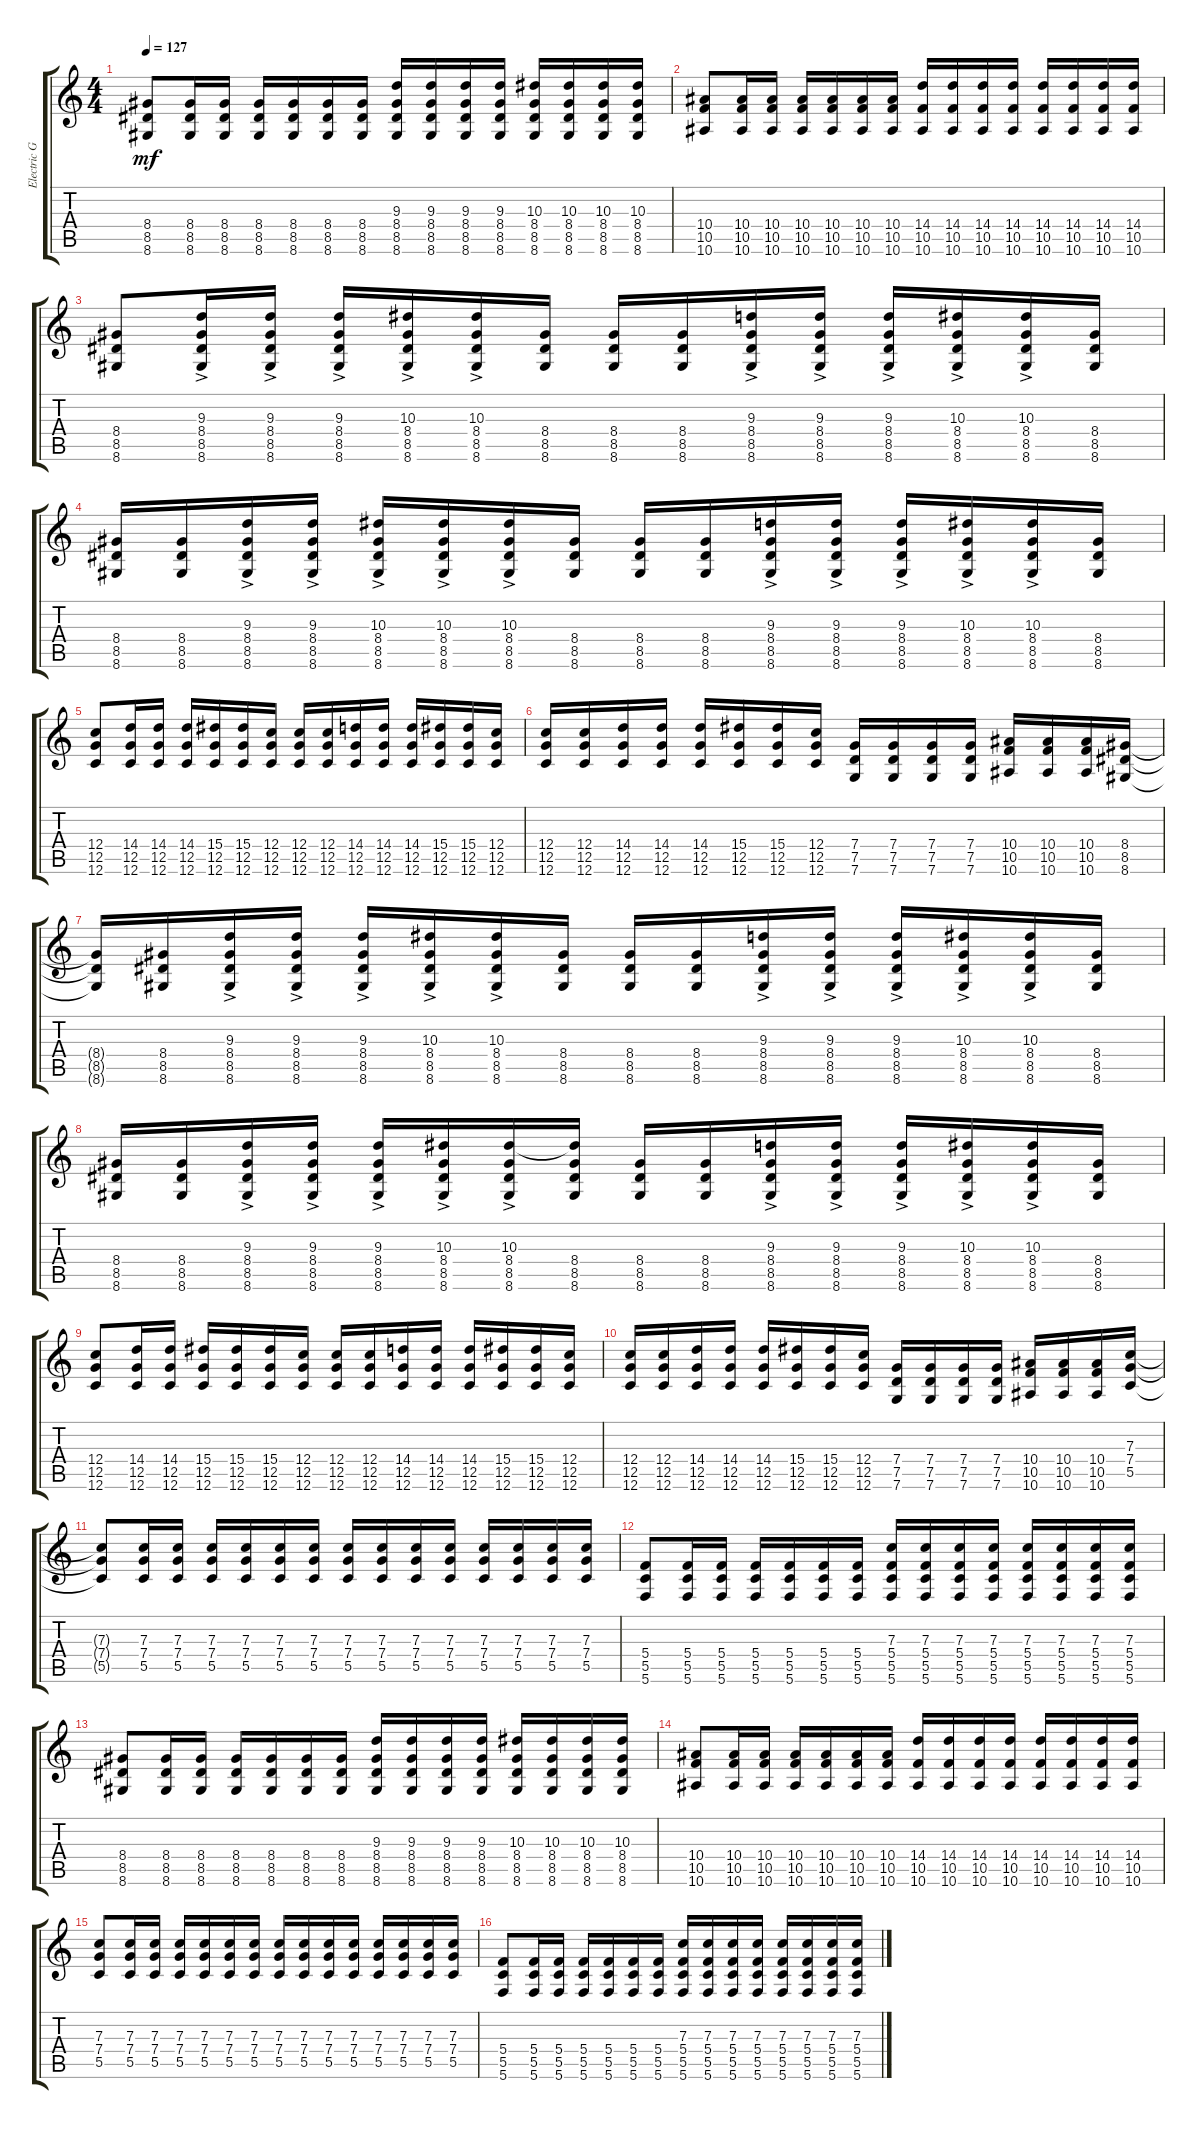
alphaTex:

\track ("Electric Guitar" "Electric G") {instrument overdrivenguitar}
\staff {score tabs}
\tuning (D4 A3 F3 C3 G2 C2) {hide}
\ts (4 4)
\tempo 127
\clef g2
\ks c
(8.4 8.5 8.6).8{dy mf} (8.4 8.5 8.6).16 (8.4 8.5 8.6).16 (8.4 8.5 8.6).16 (8.4 8.5 8.6).16 (8.4 8.5 8.6).16 (8.4 8.5 8.6).16 (9.3 8.4 8.5 8.6).16 (9.3 8.4 8.5 8.6).16 (9.3 8.4 8.5 8.6).16 (9.3 8.4 8.5 8.6).16 (10.3 8.4 8.5 8.6).16 (10.3 8.4 8.5 8.6).16 (10.3 8.4 8.5 8.6).16 (10.3 8.4 8.5 8.6).16 |
(10.4 10.5 10.6).8 (10.4 10.5 10.6).16 (10.4 10.5 10.6).16 (10.4 10.5 10.6).16 (10.4 10.5 10.6).16 (10.4 10.5 10.6).16 (10.4 10.5 10.6).16 (14.4 10.5 10.6).16 (14.4 10.5 10.6).16 (14.4 10.5 10.6).16 (14.4 10.5 10.6).16 (14.4 10.5 10.6).16 (14.4 10.5 10.6).16 (14.4 10.5 10.6).16 (14.4 10.5 10.6).16 |
(8.4 8.5 8.6).8 (9.3{ac} 8.4 8.5 8.6).16 (9.3{ac} 8.4 8.5 8.6).16 (9.3{ac} 8.4 8.5 8.6).16 (10.3{ac} 8.4 8.5 8.6).16 (10.3{ac} 8.4 8.5 8.6).16 (8.4 8.5 8.6).16 (8.4 8.5 8.6).16 (8.4 8.5 8.6).16 (9.3{ac} 8.4 8.5 8.6).16 (9.3{ac} 8.4 8.5 8.6).16 (9.3{ac} 8.4 8.5 8.6).16 (10.3{ac} 8.4 8.5 8.6).16 (10.3{ac} 8.4 8.5 8.6).16 (8.4 8.5 8.6).16 |
(8.4 8.5 8.6).16 (8.4 8.5 8.6).16 (9.3{ac} 8.4 8.5 8.6).16 (9.3{ac} 8.4 8.5 8.6).16 (10.3{ac} 8.4 8.5 8.6).16 (10.3{ac} 8.4 8.5 8.6).16 (10.3{ac} 8.4 8.5 8.6).16 (8.4 8.5 8.6).16 (8.4 8.5 8.6).16 (8.4 8.5 8.6).16 (9.3{ac} 8.4 8.5 8.6).16 (9.3{ac} 8.4 8.5 8.6).16 (9.3{ac} 8.4 8.5 8.6).16 (10.3{ac} 8.4 8.5 8.6).16 (10.3{ac} 8.4 8.5 8.6).16 (8.4 8.5 8.6).16 |
(12.4 12.5 12.6).8 (14.4 12.5 12.6).16 (14.4 12.5 12.6).16 (14.4 12.5 12.6).16 (15.4 12.5 12.6).16 (15.4 12.5 12.6).16 (12.4 12.5 12.6).16 (12.4 12.5 12.6).16 (12.4 12.5 12.6).16 (14.4 12.5 12.6).16 (14.4 12.5 12.6).16 (14.4 12.5 12.6).16 (15.4 12.5 12.6).16 (15.4 12.5 12.6).16 (12.4 12.5 12.6).16 |
(12.4 12.5 12.6).16 (12.4 12.5 12.6).16 (14.4 12.5 12.6).16 (14.4 12.5 12.6).16 (14.4 12.5 12.6).16 (15.4 12.5 12.6).16 (15.4 12.5 12.6).16 (12.4 12.5 12.6).16 (7.4 7.5 7.6).16 (7.4 7.5 7.6).16 (7.4 7.5 7.6).16 (7.4 7.5 7.6).16 (10.4 10.5 10.6).16 (10.4 10.5 10.6).16 (10.4 10.5 10.6).16 (8.4 8.5 8.6).16 |
(8.4{t} 8.5{t} 8.6{t}).16 (8.4 8.5 8.6).16 (9.3{ac} 8.4 8.5 8.6).16 (9.3{ac} 8.4 8.5 8.6).16 (9.3{ac} 8.4 8.5 8.6).16 (10.3{ac} 8.4 8.5 8.6).16 (10.3{ac} 8.4 8.5 8.6).16 (8.4 8.5 8.6).16 (8.4 8.5 8.6).16 (8.4 8.5 8.6).16 (9.3{ac} 8.4 8.5 8.6).16 (9.3{ac} 8.4 8.5 8.6).16 (9.3{ac} 8.4 8.5 8.6).16 (10.3{ac} 8.4 8.5 8.6).16 (10.3{ac} 8.4 8.5 8.6).16 (8.4 8.5 8.6).16 |
(8.4 8.5 8.6).16 (8.4 8.5 8.6).16 (9.3{ac} 8.4 8.5 8.6).16 (9.3{ac} 8.4 8.5 8.6).16 (9.3{ac} 8.4 8.5 8.6).16 (10.3{ac} 8.4 8.5 8.6).16 (10.3{ac} 8.4 8.5 8.6).16 (10.3{t} 8.4 8.5 8.6).16 (8.4 8.5 8.6).16 (8.4 8.5 8.6).16 (9.3{ac} 8.4 8.5 8.6).16 (9.3{ac} 8.4 8.5 8.6).16 (9.3{ac} 8.4 8.5 8.6).16 (10.3{ac} 8.4 8.5 8.6).16 (10.3{ac} 8.4 8.5 8.6).16 (8.4 8.5 8.6).16 |
(12.4 12.5 12.6).8 (14.4 12.5 12.6).16 (14.4 12.5 12.6).16 (15.4 12.5 12.6).16 (15.4 12.5 12.6).16 (15.4 12.5 12.6).16 (12.4 12.5 12.6).16 (12.4 12.5 12.6).16 (12.4 12.5 12.6).16 (14.4 12.5 12.6).16 (14.4 12.5 12.6).16 (14.4 12.5 12.6).16 (15.4 12.5 12.6).16 (15.4 12.5 12.6).16 (12.4 12.5 12.6).16 |
(12.4 12.5 12.6).16 (12.4 12.5 12.6).16 (14.4 12.5 12.6).16 (14.4 12.5 12.6).16 (14.4 12.5 12.6).16 (15.4 12.5 12.6).16 (15.4 12.5 12.6).16 (12.4 12.5 12.6).16 (7.4 7.5 7.6).16 (7.4 7.5 7.6).16 (7.4 7.5 7.6).16 (7.4 7.5 7.6).16 (10.4 10.5 10.6).16 (10.4 10.5 10.6).16 (10.4 10.5 10.6).16 (7.3 7.4 5.5).16 |
(7.3{t} 7.4{t} 5.5{t}).8 (7.3 7.4 5.5).16 (7.3 7.4 5.5).16 (7.3 7.4 5.5).16 (7.3 7.4 5.5).16 (7.3 7.4 5.5).16 (7.3 7.4 5.5).16 (7.3 7.4 5.5).16 (7.3 7.4 5.5).16 (7.3 7.4 5.5).16 (7.3 7.4 5.5).16 (7.3 7.4 5.5).16 (7.3 7.4 5.5).16 (7.3 7.4 5.5).16 (7.3 7.4 5.5).16 |
(5.4 5.5 5.6).8 (5.4 5.5 5.6).16 (5.4 5.5 5.6).16 (5.4 5.5 5.6).16 (5.4 5.5 5.6).16 (5.4 5.5 5.6).16 (5.4 5.5 5.6).16 (7.3 5.4 5.5 5.6).16 (7.3 5.4 5.5 5.6).16 (7.3 5.4 5.5 5.6).16 (7.3 5.4 5.5 5.6).16 (7.3 5.4 5.5 5.6).16 (7.3 5.4 5.5 5.6).16 (7.3 5.4 5.5 5.6).16 (7.3 5.4 5.5 5.6).16 |
(8.4 8.5 8.6).8 (8.4 8.5 8.6).16 (8.4 8.5 8.6).16 (8.4 8.5 8.6).16 (8.4 8.5 8.6).16 (8.4 8.5 8.6).16 (8.4 8.5 8.6).16 (9.3 8.4 8.5 8.6).16 (9.3 8.4 8.5 8.6).16 (9.3 8.4 8.5 8.6).16 (9.3 8.4 8.5 8.6).16 (10.3 8.4 8.5 8.6).16 (10.3 8.4 8.5 8.6).16 (10.3 8.4 8.5 8.6).16 (10.3 8.4 8.5 8.6).16 |
(10.4 10.5 10.6).8 (10.4 10.5 10.6).16 (10.4 10.5 10.6).16 (10.4 10.5 10.6).16 (10.4 10.5 10.6).16 (10.4 10.5 10.6).16 (10.4 10.5 10.6).16 (14.4 10.5 10.6).16 (14.4 10.5 10.6).16 (14.4 10.5 10.6).16 (14.4 10.5 10.6).16 (14.4 10.5 10.6).16 (14.4 10.5 10.6).16 (14.4 10.5 10.6).16 (14.4 10.5 10.6).16 |
(7.3 7.4 5.5).8 (7.3 7.4 5.5).16 (7.3 7.4 5.5).16 (7.3 7.4 5.5).16 (7.3 7.4 5.5).16 (7.3 7.4 5.5).16 (7.3 7.4 5.5).16 (7.3 7.4 5.5).16 (7.3 7.4 5.5).16 (7.3 7.4 5.5).16 (7.3 7.4 5.5).16 (7.3 7.4 5.5).16 (7.3 7.4 5.5).16 (7.3 7.4 5.5).16 (7.3 7.4 5.5).16 |
(5.4 5.5 5.6).8 (5.4 5.5 5.6).16 (5.4 5.5 5.6).16 (5.4 5.5 5.6).16 (5.4 5.5 5.6).16 (5.4 5.5 5.6).16 (5.4 5.5 5.6).16 (7.3 5.4 5.5 5.6).16 (7.3 5.4 5.5 5.6).16 (7.3 5.4 5.5 5.6).16 (7.3 5.4 5.5 5.6).16 (7.3 5.4 5.5 5.6).16 (7.3 5.4 5.5 5.6).16 (7.3 5.4 5.5 5.6).16 (7.3 5.4 5.5 5.6).16
